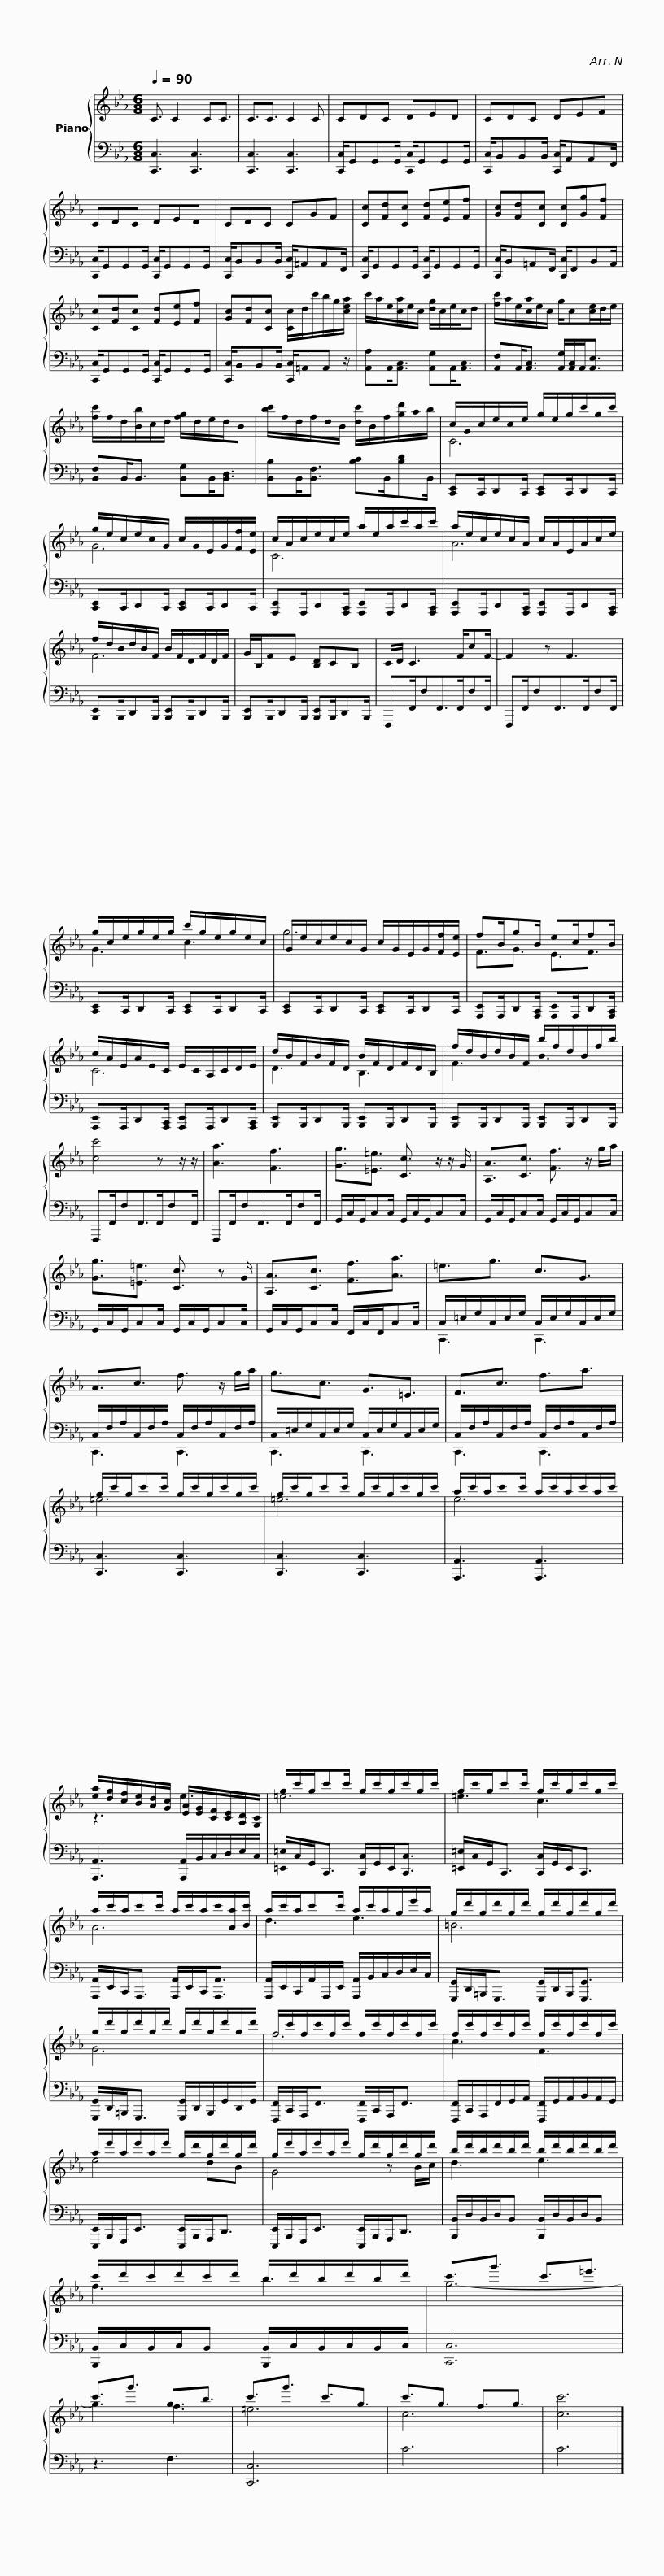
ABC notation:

X:1
%%score { ( 1 3 ) | ( 2 4 ) }
L:1/8
Q:1/4=90
M:6/8
I:linebreak $
K:Eb
V:1 treble
V:3 treble
V:2 bass
V:4 bass
V:1
 C3/2 C2 CC3/2 | C3/2C3/2 C2 C | CDC DED | CDC DEF |$ CDC DED | %5
 CDC CGF | [Cc][Fd][Cc] [Fd][Ee][Ff] | [Gc][Fd][Cc] [Cc][Gg][Ff] |$ [Cc][Fd][Cc] [Fd][Ee][Ff] | [Gc][Fd][Cc] [Cc]/d/c'/b/g/[cea]/ | %10
 c'/a/e/[ca]/e/c/ [dg]/c/e/c/d | [fc']/a/e/[ca]/e/c/ g/c[ce]/d/e/ |$ [fc']/f/d/[Bb]/c/d/ [fg]/d/e/d/B | [bc']/f/d/f/d/B/ [dc']/B/f/[gd']/a/b/ | c/G/c/e/c/e/ g/e/g/c'/g/c'/ |$ %15
 g/e/c/e/c/G/ c/G/E/G/[Ff]/[Ee]/ | c/A/c/e/c/e/ a/e/a/c'/a/c'/ | a/e/c/e/c/A/ c/A/E/A/c/e/ |$ f/d/B/d/B/F/ B/F/D/F/D/F/ | G/B,/FE [B,D]CB, | %20
 C/D/ C3 F/cF/- | F2 z F3 |$ g/c/e/g/e/g/ c'/g/e/g/e/c/ | G/e/c/e/c/G/ c/G/E/G/[Ff]/[Ee]/ | fB/gB/ ec/fB/ |$ %25
 c/A/E/A/E/C/ E/C/A,/C/D/E/ | d/B/F/B/F/D/ B/F/D/F/D/B,/ | f/d/B/d/B/F/ b/f/d/B/f/b/ |$ [cc']4 z z/ z/ | [Aa]3 [Ff]3 | %30
 [Gg]3/2[=E=e]3/2 [Cc]3/2 z/ z/ G/ | [A,A]3/2[Cc]3/2 [Ff]3/2 z/ g/a/ |$ [Gg]3/2[=E=e]3/2 [Cc]3/2 z G/ | [A,A]3/2[Cc]3/2 [Ff]3/2[Aa]3/2 | =e3/2g3/2 c3/2G3/2 | %35
 A3/2c3/2 f3/2 z/ g/a/ |$ g3/2c3/2 G3/2=E3/2 | F3/2c3/2 f3/2a3/2 | g/c'/g/c'c'/ g/c'/g/c'/g/c'/ |$ g/c'/g/c'c'/ g/c'/g/c'/g/c'/ | %40
 a/c'/a/c'c'/ a/c'/a/c'/a/c'/ | [ea]/[dg]/[cf]/[Be]/[Ad]/[Gc]/ [EA]/[EG]/[CF]/[CE]/[A,D]/[G,C]/ |$ g/c'/g/c'c'/ g/c'/g/c'/g/c'/ | g/c'/g/c'c'/ g/c'/g/c'/g/c'/ | a/c'/a/c'c'/ a/c'/a/c'/[Aa]/[Bc']/ |$ %45
 a/c'/a/c'c'/ a/c'/a/g/e'/a/ | g/d'/g/d'/g/d'/ g/d'/g/d'/g/d'/ | g/d'/g/d'/g/d'/ g/d'/g/d'/g/d'/ |$ f/c'/f/c'/f/c'/ f/c'/f/c'/f/c'/ | f/c'/f/c'/f/c'/ f/c'/f/c'/f/c'/ | %50
 a/e'/a/e'/a/e'/ g/d'/g/d'/g/d'/ |$ g/e'/a/e'/a/e'/ g/d'/g/d'/g/d'/ | b/d'/b/d'/b/d'/ b/d'/b/d'/b/d'/ |$ c'/d'/c'/d'/c'/d'/ b/d'/b/d'/b/d'/ | c'3/2g'3/2 c'3/2=e'3/2 | %55
 c'3/2g'3/2 g3/2b3/2 | c'3/2g'3/2 c'3/2g3/2 | c'3/2g3/2 f3/2g3/2 |$ [cc']6 |] %59
V:2
 [C,,C,]3 [C,,C,]3 | [C,,C,]3 [C,,C,]3 | [C,,C,]/G,,G,,G,,/ [C,,C,]/G,,G,,G,,/ | [C,,C,]/B,,B,,B,,/ [C,,C,]/A,,A,,F,,/ |$ [C,,C,]/G,,G,,G,,/ [C,,C,]/G,,G,,G,,/ | %5
 [C,,C,]/B,,B,,B,,/ [C,,C,]/=A,,A,,F,,/ | [C,,C,]/G,,G,,G,,/ [C,,C,]/G,,G,,G,,/ | [C,,C,]/B,,=A,,F,,/ [C,,C,]/F,,B,,A,,/ |$ [C,,C,]/G,,G,,G,,/ [C,,C,]/G,,G,,G,,/ | [C,,C,]/B,,B,,B,,/ [C,,C,]/=A,,A,, z/ | %10
 [A,,A,]A,,<[A,,C,] [A,,G,]A,,<[A,,C,] | [A,,F,]A,,<[A,,C,] [A,,G,]/[A,,C,]/A,,<[A,,E,] |$ [B,,F,]B,,<B,, [B,,G,]B,,<[B,,D,] | [B,,B,]B,,<[B,,F,] [B,C]B,,/[B,D]B,,/ | [C,,E,,]C,,/D,,C,,/ [C,,E,,]C,,/D,,C,,/ |$ %15
 [C,,E,,]C,,/D,,C,,/ [C,,E,,]C,,/D,,C,,/ | [A,,,E,,]A,,,/D,,[A,,,C,,]/ [A,,,E,,]A,,,/D,,[A,,,C,,]/ | [A,,,E,,]A,,,/D,,[A,,,C,,]/ [A,,,E,,]A,,,/D,,[A,,,C,,]/ |$ [B,,,E,,]B,,,/D,,B,,,/ [B,,,E,,]B,,,/D,,B,,,/ | [B,,,E,,]B,,,/D,,B,,,/ [B,,,E,,]B,,,/D,,B,,,/ | %20
 F,,,F,,/F,F,,>F,,F,F,,/ | F,,,F,,/F,F,,>F,,F,F,,/ |$ [C,,E,,]C,,/D,,C,,/ [C,,E,,]C,,/D,,C,,/ | [C,,E,,]C,,/D,,C,,/ [C,,E,,]C,,/D,,C,,/ | [A,,,E,,]A,,,/D,,[A,,,C,,]/ [A,,,E,,]A,,,/D,,[A,,,C,,]/ |$ %25
 [A,,,E,,]A,,,/D,,[A,,,C,,]/ [A,,,E,,]A,,,/D,,[A,,,C,,]/ | [B,,,E,,]B,,,/D,,B,,,/ [B,,,E,,]B,,,/D,,B,,,/ | [B,,,E,,]B,,,/D,,B,,,/ [B,,,E,,]B,,,/D,,B,,,/ |$ F,,,F,,/F,F,,>F,,F,F,,/ | F,,,F,,/F,F,,>F,,F,F,,/ | %30
 G,,/C,/G,,/C,C,/ G,,/C,/G,,/C,C,/ | G,,/C,/G,,/C,C,/ G,,/C,/G,,/C,C,/ |$ G,,/C,/G,,/C,C,/ G,,/C,/G,,/C,C,/ | G,,/C,/G,,/C,C,/ F,,/C,/F,,/C,C,/ | C,/=E,/G,/C,/E,/G,/ C,/E,/G,/C,/E,/G,/ | %35
 C,/F,/A,/C,/F,/A,/ C,/F,/A,/C,/F,/A,/ |$ C,/=E,/G,/C,/E,/G,/ C,/E,/G,/C,/E,/G,/ | C,/F,/A,/C,/F,/A,/ C,/F,/A,/C,/F,/A,/ | [C,,C,]3 [C,,C,]3 |$ [C,,C,]3 [C,,C,]3 | %40
 [A,,,A,,]3 [A,,,A,,]3 | [A,,,A,,]3 [A,,,A,,]/B,,/C,/D,/E,/C,/ |$ [=E,,=E,]/C,/G,,<C,, [C,,C,]/G,,/E,,<[C,,C,] | [=E,,=E,]/C,/G,,<C,, [C,,C,]/G,,/E,,<C,, | [A,,,A,,]/E,,/C,,<A,,, [A,,,A,,]/E,,/C,,<[A,,,A,,] |$ %45
 [A,,,A,,]/E,,/C,,/A,,/A,,,/E,,/ [A,,,A,,]/B,,/C,/D,/E,/C,/ | [G,,,G,,]/D,,/=B,,,<G,,, [G,,,G,,]/D,,/B,,,<[G,,,G,,] | [G,,,G,,]/D,,/=B,,,<G,,, [G,,,G,,]/D,,/B,,,/G,,/D,,/G,,/ |$ [F,,,F,,]/C,,/A,,,<F,, [F,,,F,,]/C,,/A,,,<F,, | [F,,,F,,]/C,,/A,,,/F,,/G,,/A,,/ [F,,,F,,]/G,,/A,,/B,,/A,,/G,,/ | %50
 [E,,,E,,]/B,,,/G,,,<E,, [E,,,E,,]/B,,,/A,,,<D,, |$ [E,,,E,,]/B,,,/G,,,<E,, [E,,,E,,]/B,,,/A,,,<D,, | [B,,,B,,]/D,/B,,/D,/B,, [B,,,B,,]/D,/B,,/D,/B,, |$ [B,,,B,,]/C,/B,,/C,/B,, [B,,,B,,]/C,/B,,/C,/B,,/C,/ | [C,,C,]6 | %55
 z3 F,3 | [C,,C,]6 | C6 |$ C6 |] %59
V:3
 x6 | x6 | x6 | x6 |$ x6 | %5
 x6 | x6 | x6 |$ x6 | x6 | %10
 x6 | x6 |$ x6 | x6 | C6 |$ %15
 G6 | C6 | A6 |$ F6 | x6 | %20
 x6 | x6 |$ G3 c3 | g6 | F3/2G3/2 E3/2F3/2 |$ %25
 C6 | D3 B,3 | F3 B3 |$ x6 | x6 | %30
 x6 | x6 |$ x6 | x6 | x6 | %35
 x6 |$ x6 | x6 | =e6 |$ =e6 | %40
 e6 | z3 e3 |$ =e6 | =e3 c3 | A6 |$ %45
 d3 e3 | =B6 | G6 |$ f6 | c3 F3 | %50
 e4 dB |$ G4 z B/c/ | d3 e3 |$ f3 b3 | g6- | %55
 g3 f3 | =e6 | c6 |$ x6 |] %59
V:4
 x6 | x6 | x6 | x6 |$ x6 | %5
 x6 | x6 | x6 |$ x6 | x6 | %10
 x6 | x6 |$ x6 | x6 | x6 |$ %15
 x6 | x6 | x6 |$ x6 | x6 | %20
 x6 | x6 |$ x6 | x6 | x6 |$ %25
 x6 | x6 | x6 |$ x6 | x6 | %30
 x6 | x6 |$ x6 | x6 | C,,3 C,,3 | %35
 C,,3 C,,3 |$ C,,3 C,,3 | C,,3 C,,3 | x6 |$ x6 | %40
 x6 | x6 |$ x6 | x6 | x6 |$ %45
 x6 | x6 | x6 |$ x6 | x6 | %50
 x6 |$ x6 | x6 |$ x6 | x6 | %55
 x6 | x6 | x6 |$ x6 |] %59
